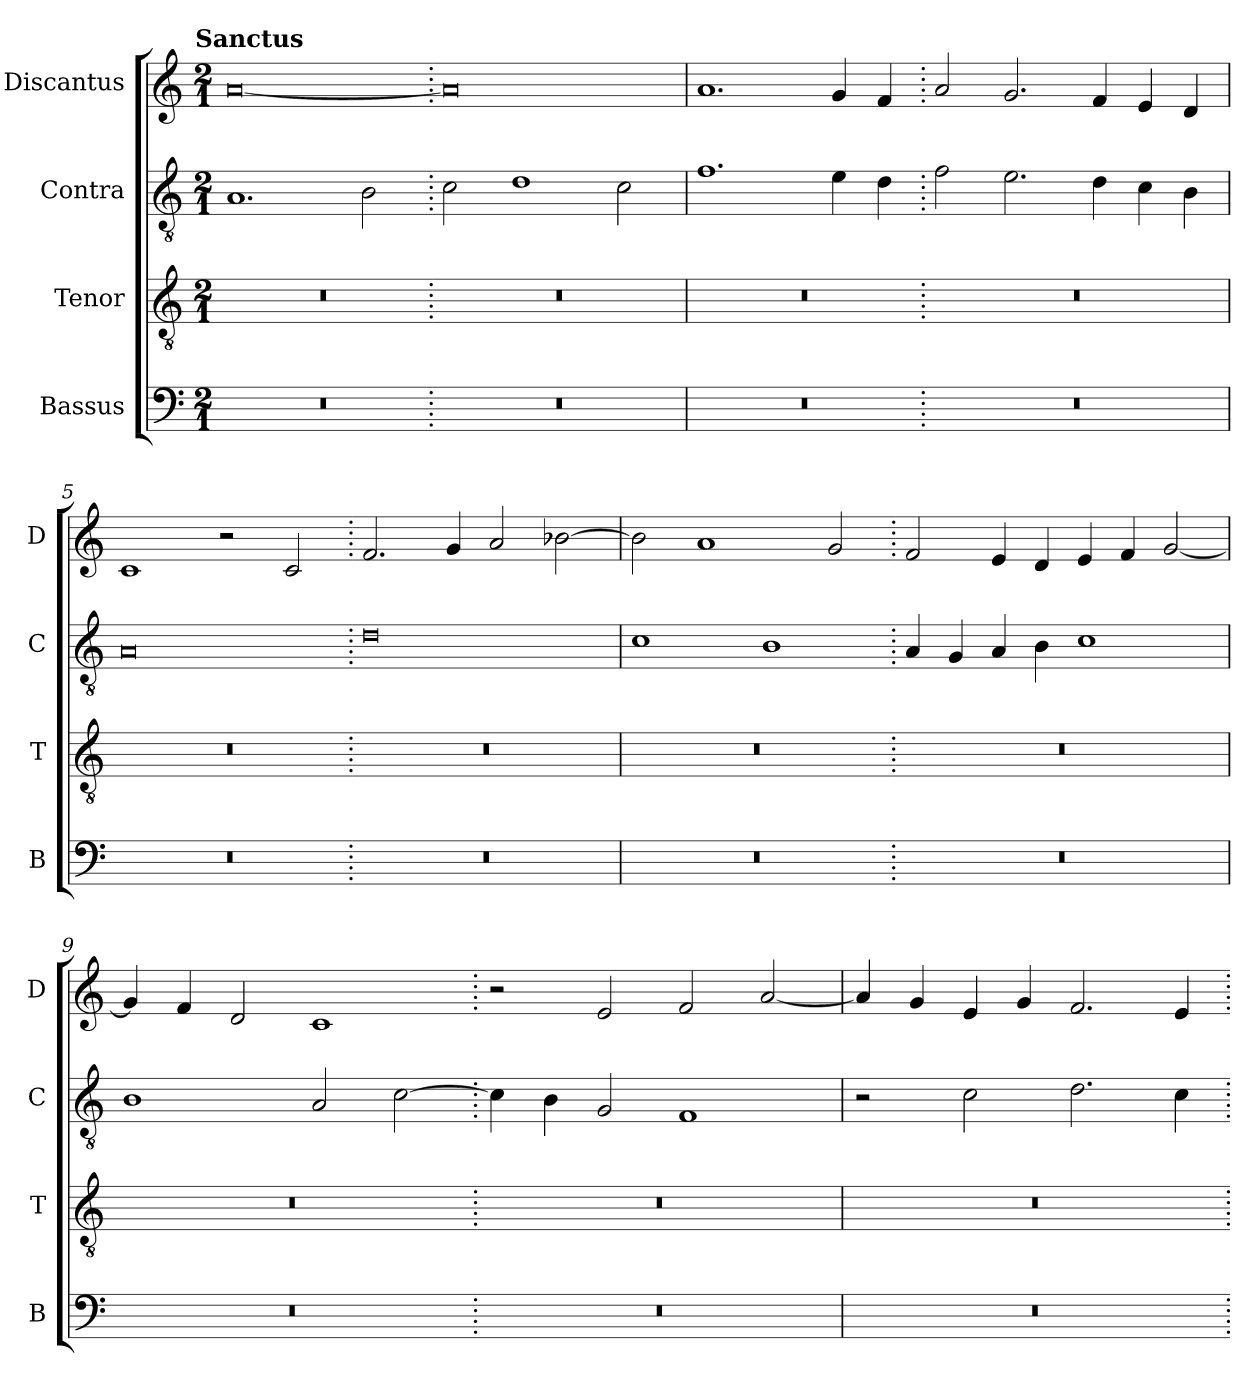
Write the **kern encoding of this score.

**kern	**kern	**kern	**kern
*part4	*part3	*part2	*part1
*staff4	*staff3	*staff2	*staff1
*I"Bassus	*I"Tenor	*I"Contra	*I"Discantus
*I'B	*I'T	*I'C	*I'D
*clefF4	*clefGv2	*clefGv2	*clefG2
*k[]	*k[]	*k[]	*k[]
!!LO:TX:omd:t=Sanctus
*M2/1	*M2/1	*M2/1	*M2/1
=1	=1	=1	=1
0r	0r	1.A	[0a
.	.	2B\	.
=2.	=2.	=2.	=2.
0r	0r	2c\	0a]
.	.	1d	.
.	.	2c\	.
=3	=3	=3	=3
0r	0r	1.f	1.a
.	.	4e\	4g/
.	.	4d\	4f/
=4.	=4.	=4.	=4.
0r	0r	2f\	2a/
.	.	2.e\	2.g/
.	.	4d\	4f/
.	.	4c\	4e/
.	.	4B\	4d/
=5	=5	=5	=5
0r	0r	0A	1c
.	.	.	2r
.	.	.	2c/
=6.	=6.	=6.	=6.
0r	0r	0d	2.f/
.	.	.	4g/
.	.	.	2a/
.	.	.	[2b-X\
=7	=7	=7	=7
0r	0r	1c	2b-\]
.	.	.	1a
.	.	1B	.
.	.	.	2g/
=8.	=8.	=8.	=8.
0r	0r	4A/	2f/
.	.	4G/	.
.	.	4A/	4e/
.	.	4B\	4d/
.	.	1c	4e/
.	.	.	4f/
.	.	.	[2g/
=9	=9	=9	=9
0r	0r	1B	4g/]
.	.	.	4f/
.	.	.	2d/
.	.	2A/	1c
.	.	[2c\	.
=10.	=10.	=10.	=10.
0r	0r	4c\]	2r
.	.	4B\	.
.	.	2G/	2e/
.	.	1F	2f/
.	.	.	[2a/
=11	=11	=11	=11
0r	0r	2r	4a/]
.	.	.	4g/
.	.	2c\	4e/
.	.	.	4g/
.	.	2.d\	2.f/
.	.	4c\	4e/
=.	=.	=.	=.
*-	*-	*-	*-
